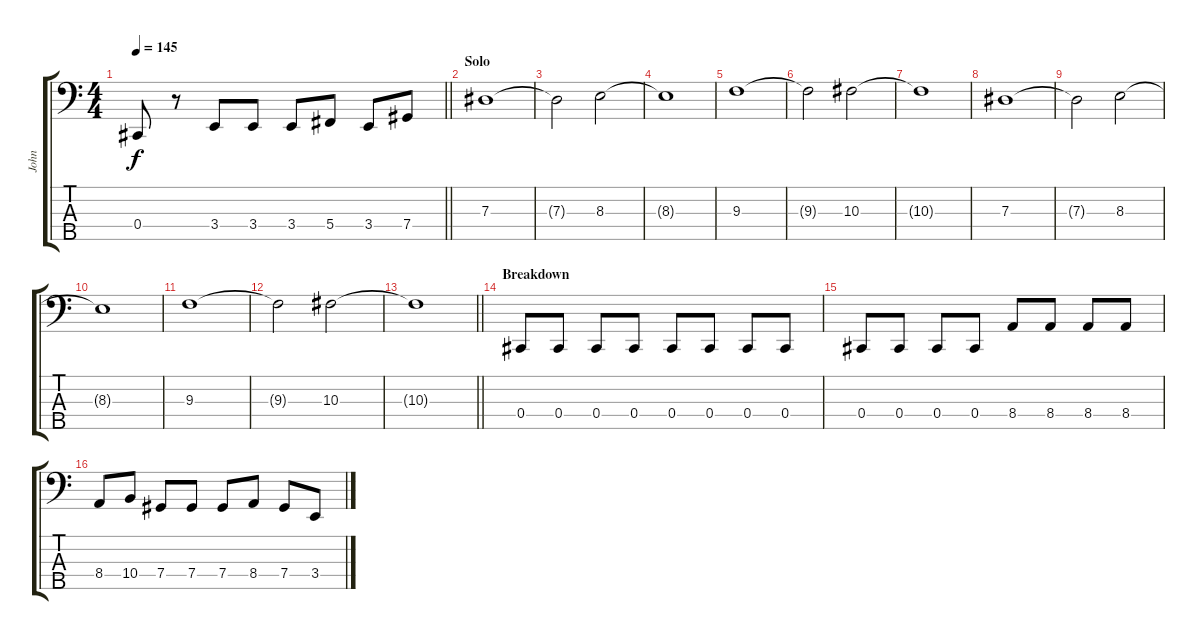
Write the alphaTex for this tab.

\track ("John" "John") {instrument electricbassfinger}
\staff {score tabs}
\tuning (Gb2 Db2 Ab1 Db1 Bb0) {hide}
\ts (4 4)
\tempo 145
\clef f4
\barLineRight lightlight
\ks c
0.4.8{dy f} r.8 3.4.8 3.4.8 3.4.8 5.4.8 3.4.8 7.4.8 |
\section ("" "Solo")
7.3.1 |
7.3{t}.2 8.3.2 |
8.3{t}.1 |
9.3.1 |
9.3{t}.2 10.3.2 |
10.3{t}.1 |
7.3.1 |
7.3{t}.2 8.3.2 |
8.3{t}.1 |
9.3.1 |
9.3{t}.2 10.3.2 |
\barLineRight lightlight
10.3{t}.1 |
\section ("" "Breakdown")
0.4.8 0.4.8 0.4.8 0.4.8 0.4.8 0.4.8 0.4.8 0.4.8 |
0.4.8 0.4.8 0.4.8 0.4.8 8.4.8 8.4.8 8.4.8 8.4.8 |
8.4.8 10.4.8 7.4.8 7.4.8 7.4.8 8.4.8 7.4.8 3.4.8
